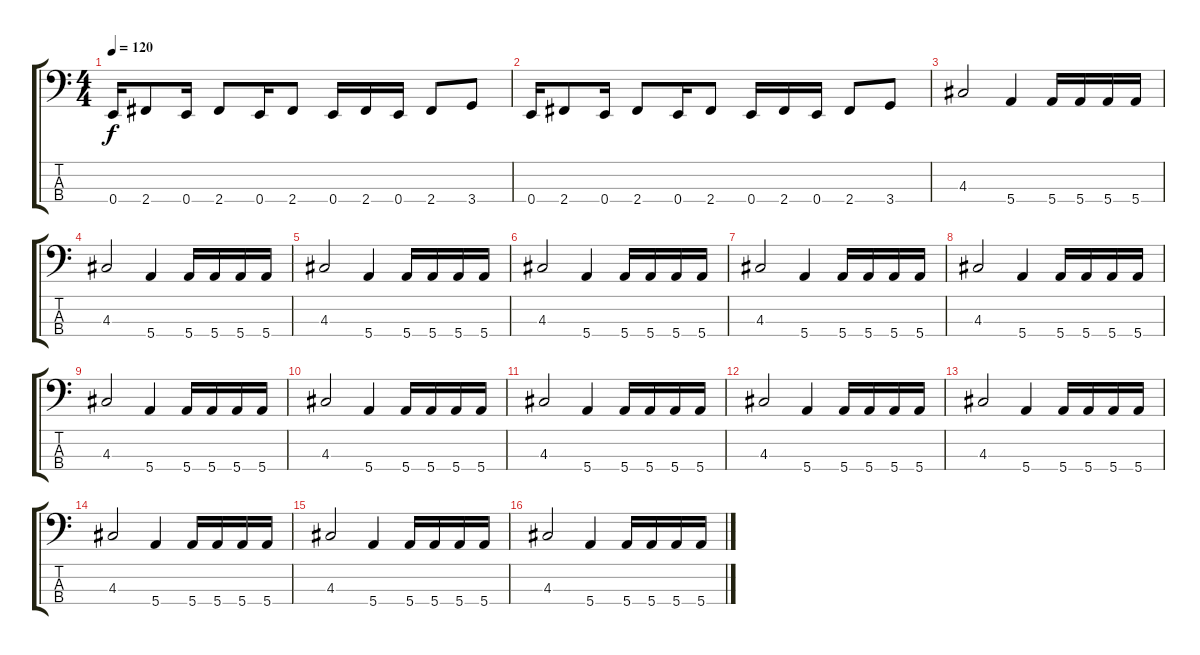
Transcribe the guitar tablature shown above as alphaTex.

\track "" {instrument electricbassfinger}
\staff {score tabs}
\tuning (G2 D2 A1 E1) {hide}
\ts (4 4)
\tempo 120
\clef f4
\ks c
0.4.16{dy f} 2.4.8 0.4.16 2.4.8 0.4.16 2.4.8 0.4.16 2.4.16 0.4.16 2.4.8 3.4.8 |
0.4.16 2.4.8 0.4.16 2.4.8 0.4.16 2.4.8 0.4.16 2.4.16 0.4.16 2.4.8 3.4.8 |
4.3.2 5.4.4 5.4.16 5.4.16 5.4.16 5.4.16 |
4.3.2 5.4.4 5.4.16 5.4.16 5.4.16 5.4.16 |
4.3.2 5.4.4 5.4.16 5.4.16 5.4.16 5.4.16 |
4.3.2 5.4.4 5.4.16 5.4.16 5.4.16 5.4.16 |
4.3.2 5.4.4 5.4.16 5.4.16 5.4.16 5.4.16 |
4.3.2 5.4.4 5.4.16 5.4.16 5.4.16 5.4.16 |
4.3.2 5.4.4 5.4.16 5.4.16 5.4.16 5.4.16 |
4.3.2 5.4.4 5.4.16 5.4.16 5.4.16 5.4.16 |
4.3.2 5.4.4 5.4.16 5.4.16 5.4.16 5.4.16 |
4.3.2 5.4.4 5.4.16 5.4.16 5.4.16 5.4.16 |
4.3.2 5.4.4 5.4.16 5.4.16 5.4.16 5.4.16 |
4.3.2 5.4.4 5.4.16 5.4.16 5.4.16 5.4.16 |
4.3.2 5.4.4 5.4.16 5.4.16 5.4.16 5.4.16 |
4.3.2 5.4.4 5.4.16 5.4.16 5.4.16 5.4.16
